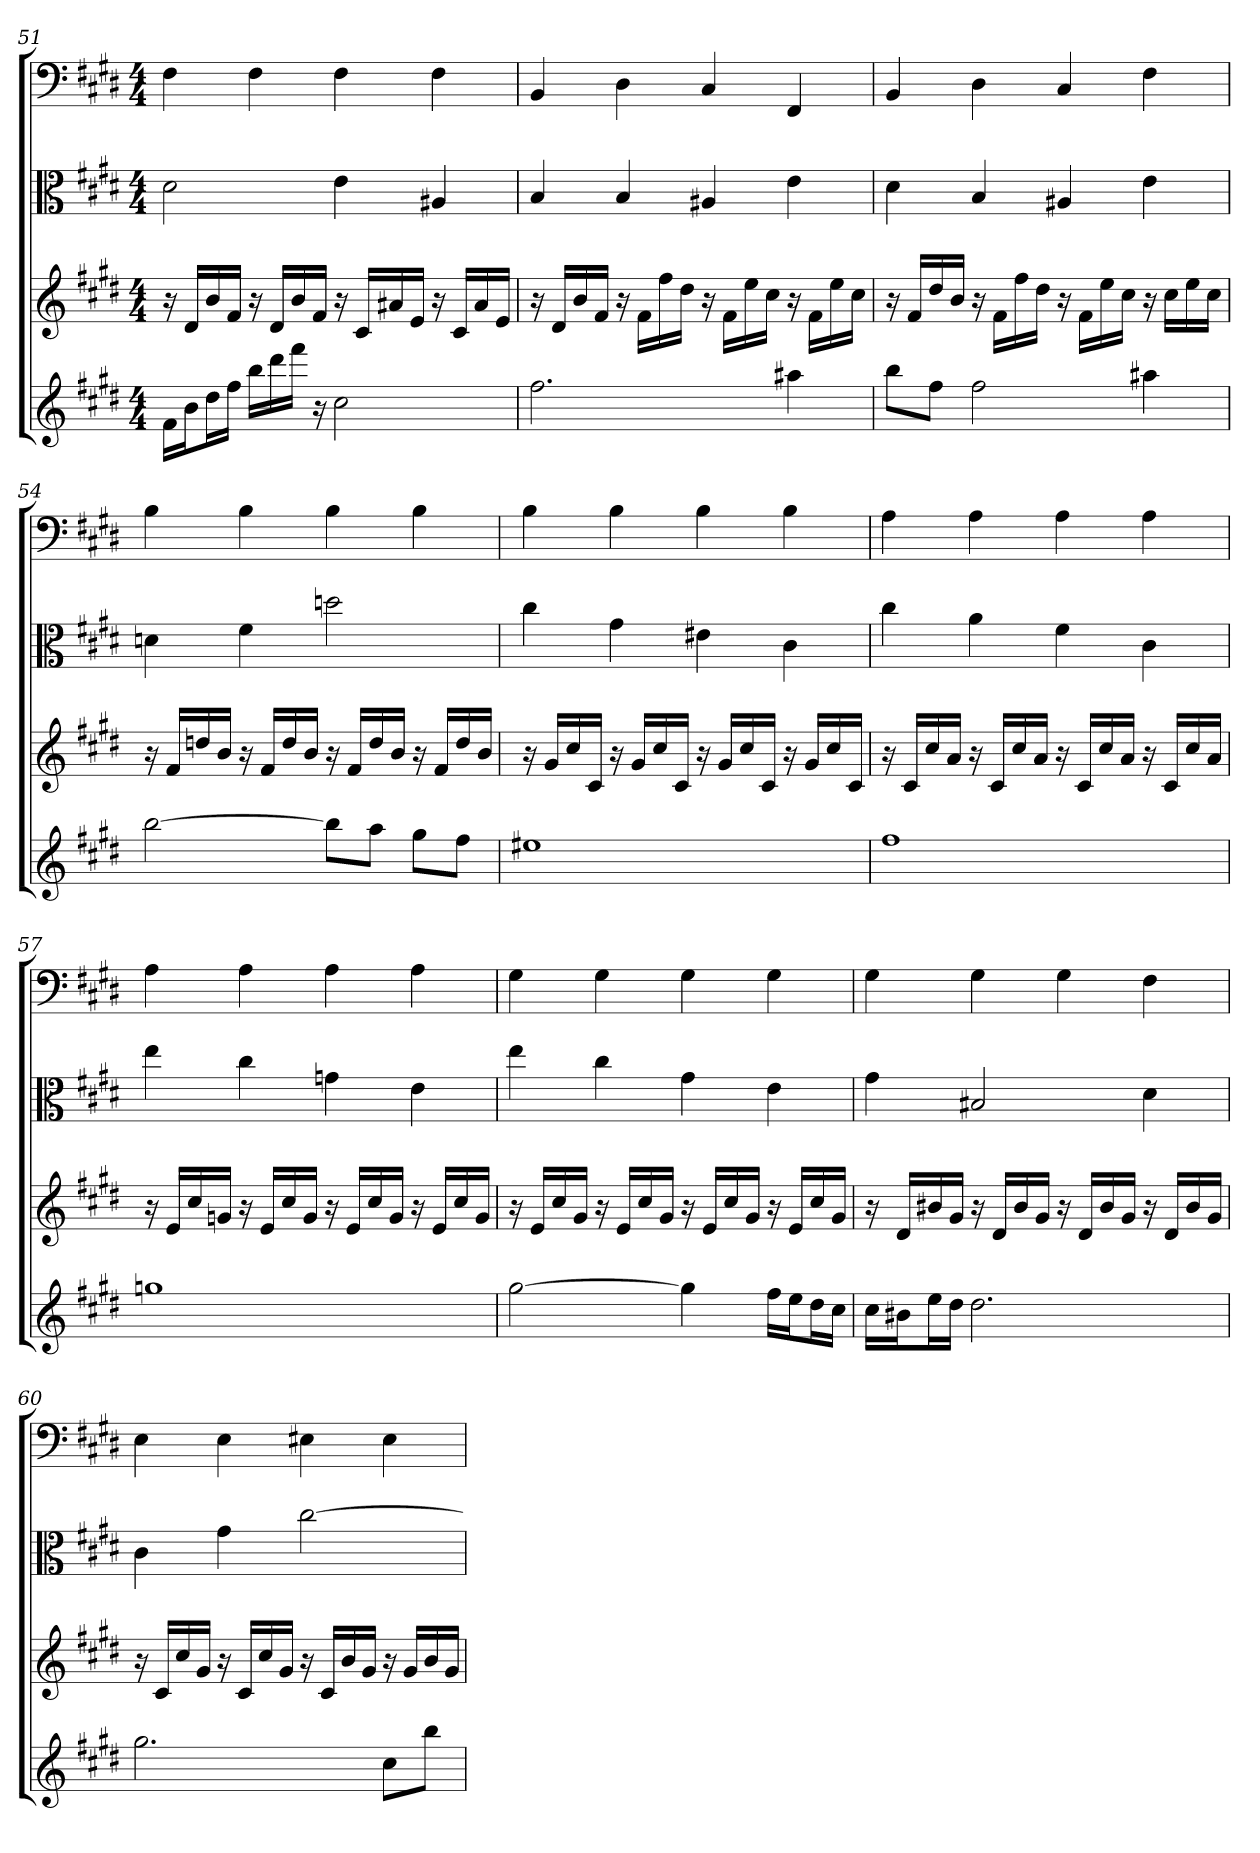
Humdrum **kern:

**kern	**kern	**kern	**kern
*part4	*part3	*part2	*part1
*staff4	*staff3	*staff2	*staff1
*	*	*clefC3	*clefF4
*k[f#c#g#d#]	*k[f#c#g#d#]	*k[f#c#g#d#]	*k[f#c#g#d#]
*E:	*E:	*E:	*E:
*M4/4	*M4/4	*M4/4	*M4/4
=51	=51	=51	=51
16f#LL	16r	2d#	4F#
16bJ	16d#LL	.	.
16dd#L	16b	.	.
16ff#JJ	16f#JJ	.	.
16bbLL	16r	.	4F#
16ddd#	16d#LL	.	.
16fff#JJ	16b	.	.
16r	16f#JJ	.	.
2cc#	16r	4e	4F#
.	16c#LL	.	.
.	16a#X	.	.
.	16eJJ	.	.
.	16r	4A#X	4F#
.	16c#LL	.	.
.	16a#	.	.
.	16eJJ	.	.
=52	=52	=52	=52
2.ff#	16r	4B	4BB
.	16d#LL	.	.
.	16b	.	.
.	16f#JJ	.	.
.	16r	4B	4D#
.	16f#LL	.	.
.	16ff#	.	.
.	16dd#JJ	.	.
.	16r	4A#X	4C#
.	16f#LL	.	.
.	16ee	.	.
.	16cc#JJ	.	.
4aa#X	16r	4e	4FF#
.	16f#LL	.	.
.	16ee	.	.
.	16cc#JJ	.	.
=53	=53	=53	=53
8bbL	16r	4d#	4BB
.	16f#LL	.	.
8ff#J	16dd#	.	.
.	16bJJ	.	.
2ff#	16r	4B	4D#
.	16f#LL	.	.
.	16ff#	.	.
.	16dd#JJ	.	.
.	16r	4A#X	4C#
.	16f#LL	.	.
.	16ee	.	.
.	16cc#JJ	.	.
4aa#X	16r	4e	4F#
.	16cc#LL	.	.
.	16ee	.	.
.	16cc#JJ	.	.
=54	=54	=54	=54
[2bb	16r	4dn	4B
.	16f#LL	.	.
.	16ddn	.	.
.	16bJJ	.	.
.	16r	4f#	4B
.	16f#LL	.	.
.	16dd	.	.
.	16bJJ	.	.
8bbL]	16r	2ddn	4B
.	16f#LL	.	.
8aaJ	16dd	.	.
.	16bJJ	.	.
8gg#L	16r	.	4B
.	16f#LL	.	.
8ff#J	16dd	.	.
.	16bJJ	.	.
=55	=55	=55	=55
1ee#X	16r	4cc#	4B
.	16g#LL	.	.
.	16cc#	.	.
.	16c#JJ	.	.
.	16r	4g#	4B
.	16g#LL	.	.
.	16cc#	.	.
.	16c#JJ	.	.
.	16r	4e#X	4B
.	16g#LL	.	.
.	16cc#	.	.
.	16c#JJ	.	.
.	16r	4c#	4B
.	16g#LL	.	.
.	16cc#	.	.
.	16c#JJ	.	.
=56	=56	=56	=56
1ff#	16r	4cc#	4A
.	16c#LL	.	.
.	16cc#	.	.
.	16aJJ	.	.
.	16r	4a	4A
.	16c#LL	.	.
.	16cc#	.	.
.	16aJJ	.	.
.	16r	4f#	4A
.	16c#LL	.	.
.	16cc#	.	.
.	16aJJ	.	.
.	16r	4c#	4A
.	16c#LL	.	.
.	16cc#	.	.
.	16aJJ	.	.
=57	=57	=57	=57
1ggn	16r	4ee	4A
.	16eLL	.	.
.	16cc#	.	.
.	16gnJJ	.	.
.	16r	4cc#	4A
.	16eLL	.	.
.	16cc#	.	.
.	16gJJ	.	.
.	16r	4gn	4A
.	16eLL	.	.
.	16cc#	.	.
.	16gJJ	.	.
.	16r	4e	4A
.	16eLL	.	.
.	16cc#	.	.
.	16gJJ	.	.
=58	=58	=58	=58
[2gg#	16r	4ee	4G#
.	16eLL	.	.
.	16cc#	.	.
.	16g#JJ	.	.
.	16r	4cc#	4G#
.	16eLL	.	.
.	16cc#	.	.
.	16g#JJ	.	.
4gg#]	16r	4g#	4G#
.	16eLL	.	.
.	16cc#	.	.
.	16g#JJ	.	.
16ff#LL	16r	4e	4G#
16eeJ	16eLL	.	.
16dd#L	16cc#	.	.
16cc#JJ	16g#JJ	.	.
=59	=59	=59	=59
16cc#LL	16r	4g#	4G#
16b#XJ	16d#LL	.	.
16eeL	16b#X	.	.
16dd#JJ	16g#JJ	.	.
2.dd#	16r	2B#X	4G#
.	16d#LL	.	.
.	16b#	.	.
.	16g#JJ	.	.
.	16r	.	4G#
.	16d#LL	.	.
.	16b#	.	.
.	16g#JJ	.	.
.	16r	4d#	4F#
.	16d#LL	.	.
.	16b#	.	.
.	16g#JJ	.	.
=60	=60	=60	=60
2.gg#	16r	4c#	4E
.	16c#LL	.	.
.	16cc#	.	.
.	16g#JJ	.	.
.	16r	4g#	4E
.	16c#LL	.	.
.	16cc#	.	.
.	16g#JJ	.	.
.	16r	[2cc#	4E#X
.	16c#LL	.	.
.	16b	.	.
.	16g#JJ	.	.
8cc#L	16r	.	4E#
.	16g#LL	.	.
8bbJ	16b	.	.
.	16g#JJ	.	.
=	=	=	=
*-	*-	*-	*-
